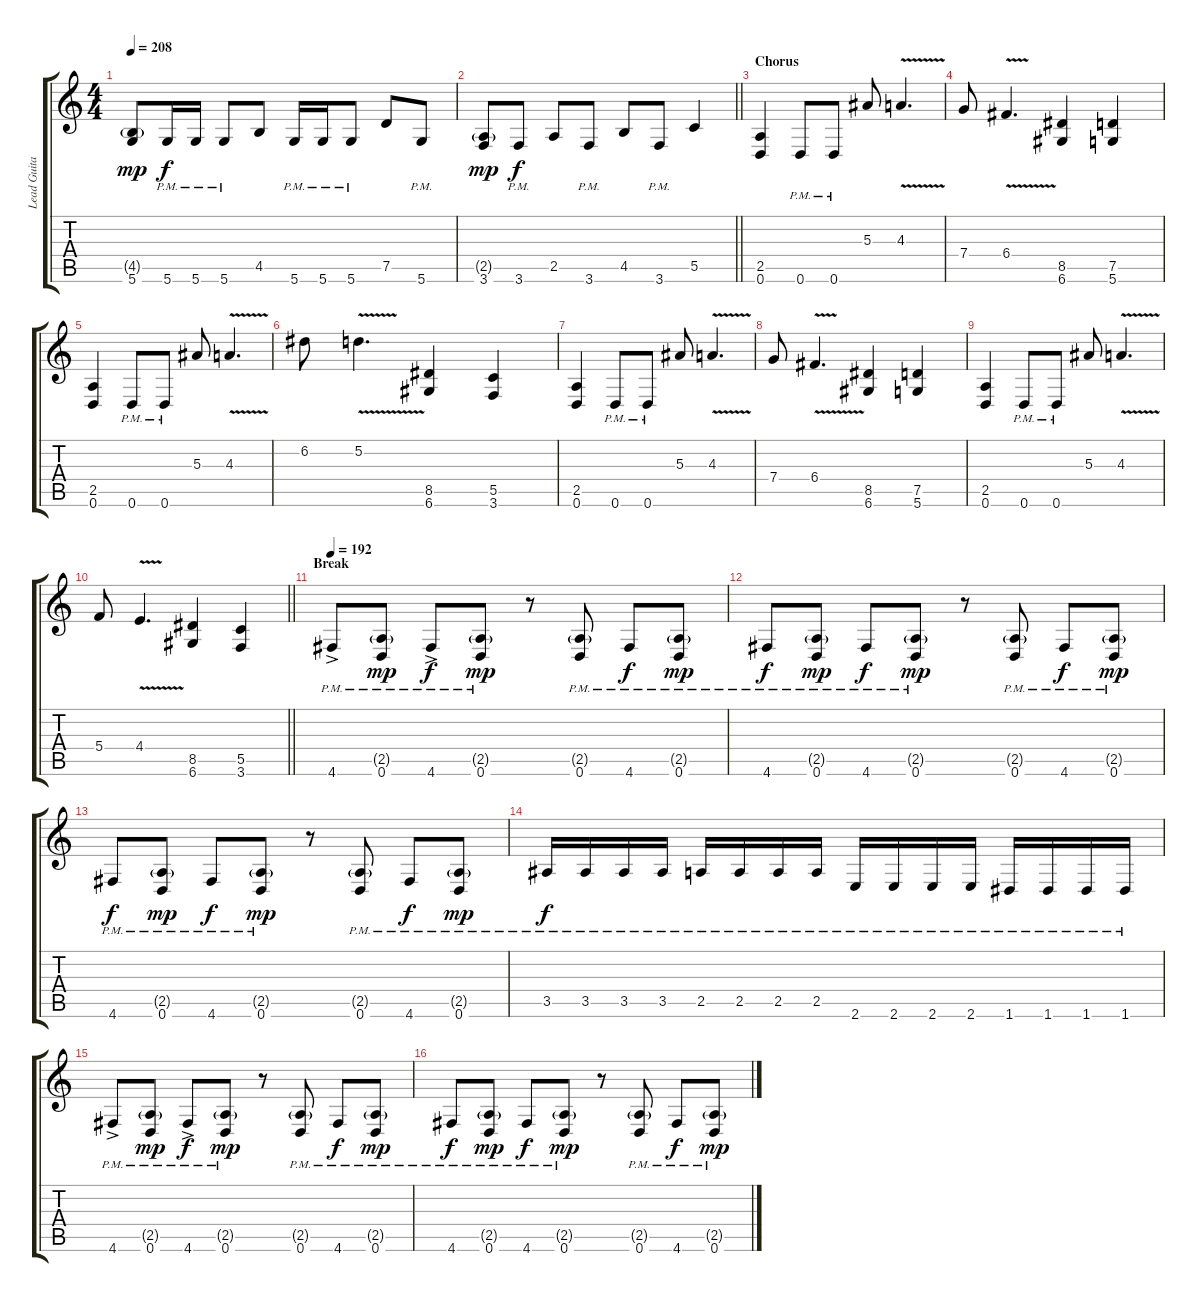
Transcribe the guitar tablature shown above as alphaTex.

\track ("Lead Guitar" "Lead Guita") {instrument distortionguitar}
\staff {score tabs}
\tuning (D4 A3 F3 C3 G2 D2) {hide}
\ts (4 4)
\tempo 208
\clef g2
\ks c
(4.5{g} 5.6).8{dy mp} 5.6{pm}.16{dy f} 5.6{pm}.16 5.6{pm}.8 4.5.8 5.6{pm}.16 5.6{pm}.16 5.6{pm}.8 7.5.8 5.6{pm}.8 |
\barLineRight lightlight
(2.5{g} 3.6).8{dy mp} 3.6{pm}.8{dy f} 2.5.8 3.6{pm}.8 4.5.8 3.6{pm}.8 5.5.4 |
\section ("" "Chorus")
(2.5 0.6).4{volume 12 balance 13} 0.6{pm}.8 0.6{pm}.8 5.3.8 4.3{v}.4{d} |
7.4.8 6.4{v}.4{d} (8.5 6.6).4 (7.5 5.6).4 |
(2.5 0.6).4 0.6{pm}.8 0.6{pm}.8 5.3.8 4.3{v}.4{d} |
6.2.8 5.2{v}.4{d} (8.5 6.6).4 (5.5 3.6).4 |
(2.5 0.6).4 0.6{pm}.8 0.6{pm}.8 5.3.8 4.3{v}.4{d} |
7.4.8 6.4{v}.4{d} (8.5 6.6).4 (7.5 5.6).4 |
(2.5 0.6).4 0.6{pm}.8 0.6{pm}.8 5.3.8 4.3{v}.4{d} |
\barLineRight lightlight
5.4.8 4.4{v}.4{d} (8.5 6.6).4 (5.5 3.6).4 |
\section ("" "Break")
\tempo 192
4.6{ac pm}.8 (2.5{g} 0.6{pm}).8{dy mp} 4.6{ac pm}.8{dy f} (2.5{g} 0.6{pm}).8{dy mp} r.8 (2.5{g} 0.6{pm}).8 4.6{pm}.8{dy f} (2.5{g} 0.6{pm}).8{dy mp} |
4.6{pm}.8{dy f} (2.5{g} 0.6{pm}).8{dy mp} 4.6{pm}.8{dy f} (2.5{g pm} 0.6{pm}).8{dy mp} r.8 (2.5{g} 0.6{pm}).8 4.6{pm}.8{dy f} (2.5{g} 0.6{pm}).8{dy mp} |
4.6{pm}.8{dy f} (2.5{g} 0.6{pm}).8{dy mp} 4.6{pm}.8{dy f} (2.5{g pm} 0.6).8{dy mp} r.8 (2.5{g} 0.6{pm}).8 4.6{pm}.8{dy f} (2.5{g} 0.6{pm}).8{dy mp} |
3.5{pm}.16{dy f} 3.5{pm}.16 3.5{pm}.16 3.5{pm}.16 2.5{pm}.16 2.5{pm}.16 2.5{pm}.16 2.5{pm}.16 2.6{pm}.16 2.6{pm}.16 2.6{pm}.16 2.6{pm}.16 1.6{pm}.16 1.6{pm}.16 1.6{pm}.16 1.6{pm}.16 |
4.6{ac pm}.8 (2.5{g} 0.6{pm}).8{dy mp} 4.6{ac pm}.8{dy f} (2.5{g} 0.6{pm}).8{dy mp} r.8 (2.5{g} 0.6{pm}).8 4.6{pm}.8{dy f} (2.5{g} 0.6{pm}).8{dy mp} |
4.6{pm}.8{dy f} (2.5{g} 0.6{pm}).8{dy mp} 4.6{pm}.8{dy f} (2.5{g pm} 0.6{pm}).8{dy mp} r.8 (2.5{g} 0.6{pm}).8 4.6{pm}.8{dy f} (2.5{g} 0.6{pm}).8{dy mp}
